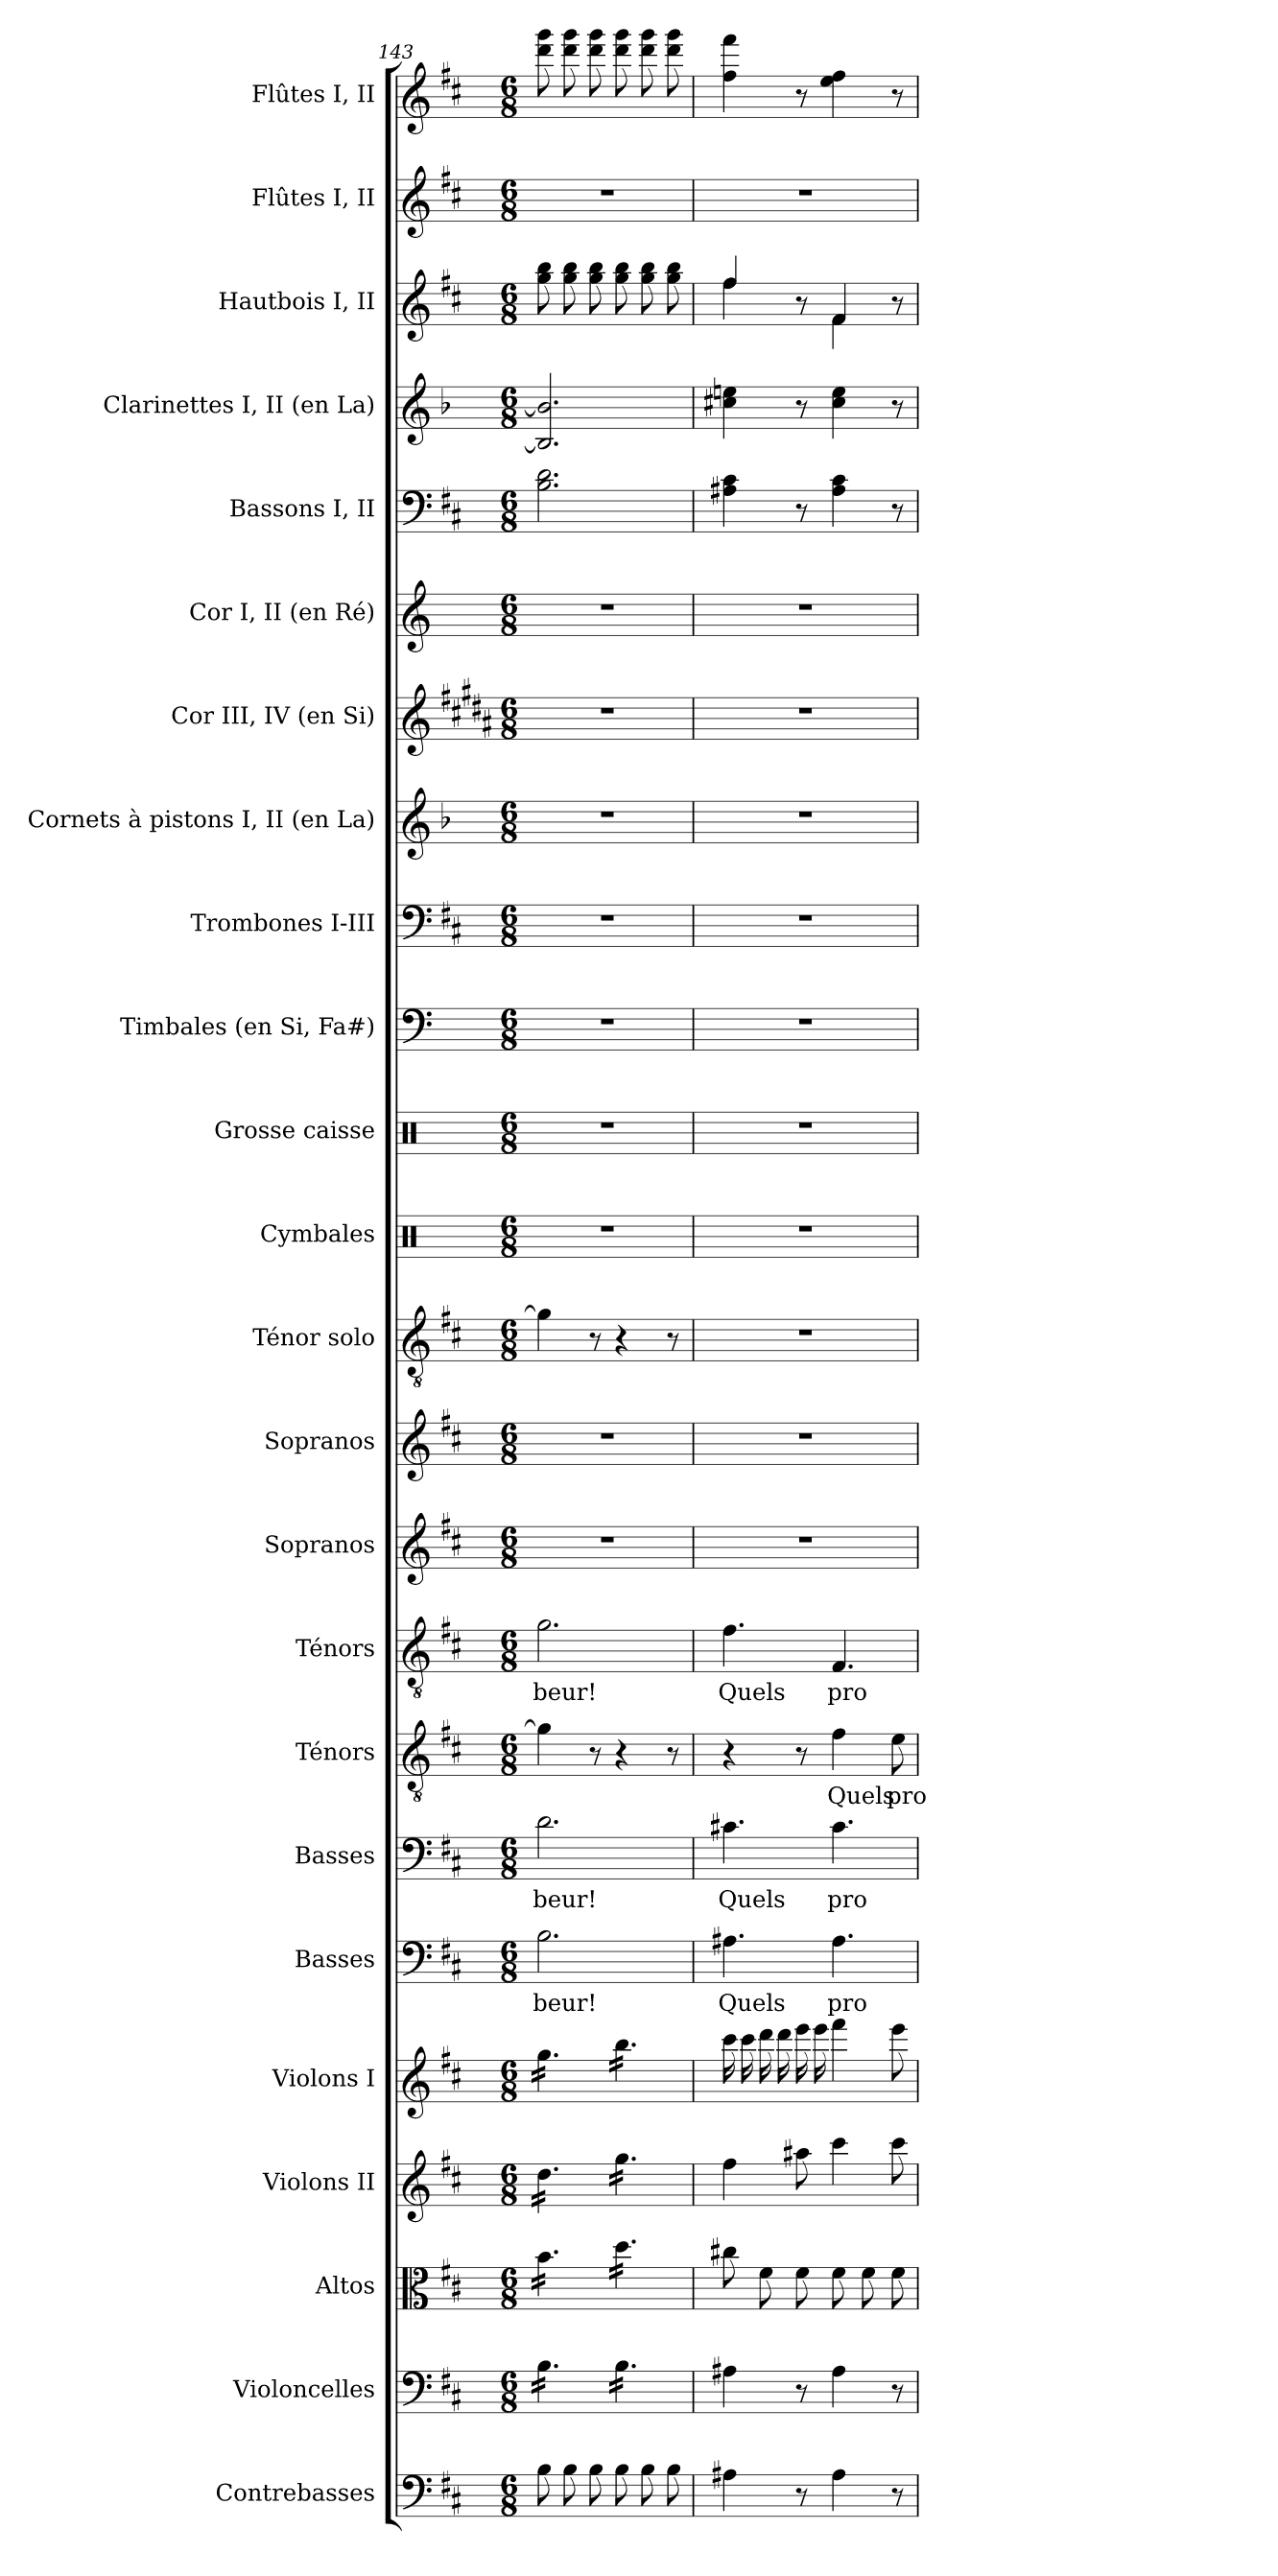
**kern	**kern	**kern	**kern	**kern	**kern	**text	**kern	**text	**kern	**text	**kern	**text	**kern	**kern	**kern	**kern	**kern	**kern	**kern	**kern	**kern	**kern	**kern	**kern	**kern	**kern	**kern
*part24	*part23	*part22	*part21	*part20	*part19	*part19	*part18	*part18	*part17	*part17	*part16	*part16	*part15	*part14	*part13	*part12	*part11	*part10	*part9	*part8	*part7	*part6	*part5	*part4	*part3	*part2	*part1
*staff24	*staff23	*staff22	*staff21	*staff20	*staff19	*staff19	*staff18	*staff18	*staff17	*staff17	*staff16	*staff16	*staff15	*staff14	*staff13	*staff12	*staff11	*staff10	*staff9	*staff8	*staff7	*staff6	*staff5	*staff4	*staff3	*staff2	*staff1
*I"Contrebasses	*I"Violoncelles	*I"Altos	*I"Violons II	*I"Violons I	*I"Basses	*	*I"Basses	*	*I"Ténors	*	*I"Ténors	*	*I"Sopranos	*I"Sopranos	*I"Ténor solo	*I"Cymbales	*I"Grosse caisse	*I"Timbales (en Si, Fa#)	*I"Trombones I-III	*I"Cornets à pistons I, II (en La)	*I"Cor III, IV (en Si)	*I"Cor I, II (en Ré)	*I"Bassons I, II	*I"Clarinettes I, II (en La)	*I"Hautbois I, II	*I"Flûtes I, II	*I"Flûtes I, II
*I'Cb.	*I'Vlles	*I'Altos	*I'Vns II	*I'Vns I	*I'Basses	*	*I'Basses	*	*I'Tén.	*	*I'Tén.	*	*I'Sopr.	*I'Sopr.	*I'Tén. solo	*I'Cym.	*I'G. c.	*I'Timb.	*I'Trb.	*I'C.à p. (La)	*I'Cor (Si)	*I'Cor (Ré)	*I'Bns	*I'Cl. (La)	*I'Hb.	*I'Fl.	*I'Fl.
*clefF4	*clefF4	*clefC3	*clefG2	*clefG2	*clefF4	*	*clefF4	*	*clefGv2	*	*clefGv2	*	*clefG2	*clefG2	*clefGv2	*clefX	*clefX	*clefF4	*clefF4	*clefG2	*clefG2	*clefG2	*clefF4	*clefG2	*clefG2	*clefG2	*clefG2
*ITrd7c12	*	*	*	*	*	*	*	*	*ITrd7c12	*	*ITrd7c12	*	*	*	*ITrd7c12	*	*	*	*	*ITrd2c3	*ITrd8c13	*ITrd6c10	*	*ITrd2c3	*	*	*
*k[f#c#]	*k[f#c#]	*k[f#c#]	*k[f#c#]	*k[f#c#]	*k[f#c#]	*	*k[f#c#]	*	*k[f#c#]	*	*k[f#c#]	*	*k[f#c#]	*k[f#c#]	*k[f#c#]	*k[]	*k[]	*k[]	*k[f#c#]	*k[f#c#]	*k[f#c#g#d#a#]	*k[f#c#]	*k[f#c#]	*k[f#c#]	*k[f#c#]	*k[f#c#]	*k[f#c#]
*D:	*D:	*D:	*D:	*D:	*D:	*	*D:	*	*D:	*	*D:	*	*D:	*D:	*D:	*C:	*C:	*C:	*D:	*D:	*B:	*D:	*D:	*D:	*D:	*D:	*D:
*M6/8	*M6/8	*M6/8	*M6/8	*M6/8	*M6/8	*	*M6/8	*	*M6/8	*	*M6/8	*	*M6/8	*M6/8	*M6/8	*M6/8	*M6/8	*M6/8	*M6/8	*M6/8	*M6/8	*M6/8	*M6/8	*M6/8	*M6/8	*M6/8	*M6/8
=143	=143	=143	=143	=143	=143	=143	=143	=143	=143	=143	=143	=143	=143	=143	=143	=143	=143	=143	=143	=143	=143	=143	=143	=143	=143	=143	=143
!	!	!	!	!	!	!LO:LY:b:color=#000000	!	!	!	!	!	!	!	!	!	!	!	!	!	!	!	!	!	!	!	!	!
!	!	!	!	!	!	!	!	!LO:LY:b:color=#000000	!	!	!	!	!	!	!	!	!	!	!	!	!	!	!	!	!	!	!
!	!	!	!	!	!	!	!	!	!	!	!	!LO:LY:b:color=#000000	!LO:N:vis=1	!LO:N:vis=1	!	!LO:N:vis=1	!LO:N:vis=1	!LO:N:vis=1	!LO:N:vis=1	!LO:N:vis=1	!LO:N:vis=1	!LO:N:vis=1	!	!	!	!LO:N:vis=1	!
*	*tremolo	*	*	*	*	*	*	*	*	*	*	*	*	*	*	*	*	*	*	*	*	*	*	*	*	*	*
*	*	*tremolo	*	*	*	*	*	*	*	*	*	*	*	*	*	*	*	*	*	*	*	*	*	*	*	*	*
*	*	*	*tremolo	*	*	*	*	*	*	*	*	*	*	*	*	*	*	*	*	*	*	*	*	*	*	*	*
*	*	*	*	*tremolo	*	*	*	*	*	*	*	*	*	*	*	*	*	*	*	*	*	*	*	*	*	*	*
8BBi\	16Bi\LL	16bi\LL	16ddi\LL	16ggi\LL	2.Bi\	-beur!	2.di\	-beur!	4Gi\]	.	2.Gi\	-beur!	2.r	2.r	4Gi\]	2.r	2.r	2.r	2.r	2.r	2.r	2.r	2.Bi\ 2.di	2.Gi/] 2.gi]	8ggi\ 8bbi	2.r	8dddi\ 8gggi
.	16Bi\	16bi\	16ddi\	16ggi\	.	.	.	.	.	.	.	.	.	.	.	.	.	.	.	.	.	.	.	.	.	.	.
8BBi\	16Bi\	16bi\	16ddi\	16ggi\	.	.	.	.	.	.	.	.	.	.	.	.	.	.	.	.	.	.	.	.	8ggi\ 8bbi	.	8dddi\ 8gggi
.	16Bi\	16bi\	16ddi\	16ggi\	.	.	.	.	.	.	.	.	.	.	.	.	.	.	.	.	.	.	.	.	.	.	.
8BBi\	16Bi\	16bi\	16ddi\	16ggi\	.	.	.	.	8r	.	.	.	.	.	8r	.	.	.	.	.	.	.	.	.	8ggi\ 8bbi	.	8dddi\ 8gggi
.	16Bi\JJ	16bi\JJ	16ddi\JJ	16ggi\JJ	.	.	.	.	.	.	.	.	.	.	.	.	.	.	.	.	.	.	.	.	.	.	.
8BBi\	16Bi\LL	16ddi\LL	16ggi\LL	16bbi\LL	.	.	.	.	4r	.	.	.	.	.	4r	.	.	.	.	.	.	.	.	.	8ggi\ 8bbi	.	8dddi\ 8gggi
.	16Bi\	16ddi\	16ggi\	16bbi\	.	.	.	.	.	.	.	.	.	.	.	.	.	.	.	.	.	.	.	.	.	.	.
8BBi\	16Bi\	16ddi\	16ggi\	16bbi\	.	.	.	.	.	.	.	.	.	.	.	.	.	.	.	.	.	.	.	.	8ggi\ 8bbi	.	8dddi\ 8gggi
.	16Bi\	16ddi\	16ggi\	16bbi\	.	.	.	.	.	.	.	.	.	.	.	.	.	.	.	.	.	.	.	.	.	.	.
8BBi\	16Bi\	16ddi\	16ggi\	16bbi\	.	.	.	.	8r	.	.	.	.	.	8r	.	.	.	.	.	.	.	.	.	8ggi\ 8bbi	.	8dddi\ 8gggi
.	16Bi\JJ	16ddi\JJ	16ggi\JJ	16bbi\JJ	.	.	.	.	.	.	.	.	.	.	.	.	.	.	.	.	.	.	.	.	.	.	.
*	*	*	*Xtremolo	*	*	*	*	*	*	*	*	*	*	*	*	*	*	*	*	*	*	*	*	*	*	*	*
*	*	*Xtremolo	*	*	*	*	*	*	*	*	*	*	*	*	*	*	*	*	*	*	*	*	*	*	*	*	*
*	*Xtremolo	*	*	*	*	*	*	*	*	*	*	*	*	*	*	*	*	*	*	*	*	*	*	*	*	*	*
=144	=144	=144	=144	=144	=144	=144	=144	=144	=144	=144	=144	=144	=144	=144	=144	=144	=144	=144	=144	=144	=144	=144	=144	=144	=144	=144	=144
!	!	!	!	!	!	!LO:LY:b:color=#000000	!	!	!	!	!	!	!	!	!	!	!	!	!	!	!	!	!	!	!	!	!
!	!	!	!	!	!	!	!	!LO:LY:b:color=#000000	!	!	!	!	!	!	!	!	!	!	!	!	!	!	!	!	!	!	!
!	!	!	!	!	!	!	!	!	!	!	!	!LO:LY:b:color=#000000	!LO:N:vis=1	!LO:N:vis=1	!LO:N:vis=1	!LO:N:vis=1	!LO:N:vis=1	!LO:N:vis=1	!LO:N:vis=1	!LO:N:vis=1	!LO:N:vis=1	!LO:N:vis=1	!	!	!	!LO:N:vis=1	!
*	*	*	*	*	*	*	*	*	*	*	*	*	*	*	*	*	*	*	*	*	*	*	*	*	*^	*	*
4AA#Xi\	4A#Xi\	8cc#Xi\	4ff#i\	16ccc#i\	4.A#Xi\	Quels	4.c#Xi\	Quels	4r	.	4.F#i\	Quels	2.r	2.r	2.r	2.r	2.r	2.r	2.r	2.r	2.r	2.r	4A#Xi\ 4c#i	4a#Xi\ 4cc#Xi	4ff#i/	4ff#i\	2.r	4ff#i\ 4fff#i
.	.	.	.	16ccc#i\	.	.	.	.	.	.	.	.	.	.	.	.	.	.	.	.	.	.	.	.	.	.	.	.
.	.	8f#i\	.	16dddi\	.	.	.	.	.	.	.	.	.	.	.	.	.	.	.	.	.	.	.	.	.	.	.	.
.	.	.	.	16dddi\	.	.	.	.	.	.	.	.	.	.	.	.	.	.	.	.	.	.	.	.	.	.	.	.
8r	8r	8f#i\	8aa#Xi\	16eeei\	.	.	.	.	8r	.	.	.	.	.	.	.	.	.	.	.	.	.	8r	8r	8r	8ryy	.	8r
.	.	.	.	16eeei\	.	.	.	.	.	.	.	.	.	.	.	.	.	.	.	.	.	.	.	.	.	.	.	.
*	*	*	*	*Xtremolo	*	*	*	*	*	*	*	*	*	*	*	*	*	*	*	*	*	*	*	*	*	*	*	*
!	!	!	!	!	!	!LO:LY:b:color=#000000	!	!	!	!	!	!	!	!	!	!	!	!	!	!	!	!	!	!	!	!	!	!
!	!	!	!	!	!	!	!	!LO:LY:b:color=#000000	!	!	!	!	!	!	!	!	!	!	!	!	!	!	!	!	!	!	!	!
!	!	!	!	!	!	!	!	!	!	!LO:LY:b:color=#000000	!	!	!	!	!	!	!	!	!	!	!	!	!	!	!	!	!	!
!	!	!	!	!	!	!	!	!	!	!	!	!LO:LY:b:color=#000000	!	!	!	!	!	!	!	!	!	!	!	!	!	!	!	!
4AA#i\	4A#i\	8f#i\	4ccc#i\	4fff#i\	4.A#i\	pro-	4.c#i\	pro-	4F#i\	Quels	4.FF#i/	pro-	.	.	.	.	.	.	.	.	.	.	4A#i\ 4c#i	4a#i\ 4cc#i	4f#i/	4f#i\	.	4eei\ 4ff#i
.	.	8f#i\	.	.	.	.	.	.	.	.	.	.	.	.	.	.	.	.	.	.	.	.	.	.	.	.	.	.
!	!	!	!	!	!	!	!	!	!	!LO:LY:b:color=#000000	!	!	!	!	!	!	!	!	!	!	!	!	!	!	!	!	!	!
8r	8r	8f#i\	8ccc#i\	8eeei\	.	.	.	.	8Ei\	pro-	.	.	.	.	.	.	.	.	.	.	.	.	8r	8r	8r	8ryy	.	8r
*	*	*	*	*	*	*	*	*	*	*	*	*	*	*	*	*	*	*	*	*	*	*	*	*	*v	*v	*	*
=	=	=	=	=	=	=	=	=	=	=	=	=	=	=	=	=	=	=	=	=	=	=	=	=	=	=	=
*-	*-	*-	*-	*-	*-	*-	*-	*-	*-	*-	*-	*-	*-	*-	*-	*-	*-	*-	*-	*-	*-	*-	*-	*-	*-	*-	*-
